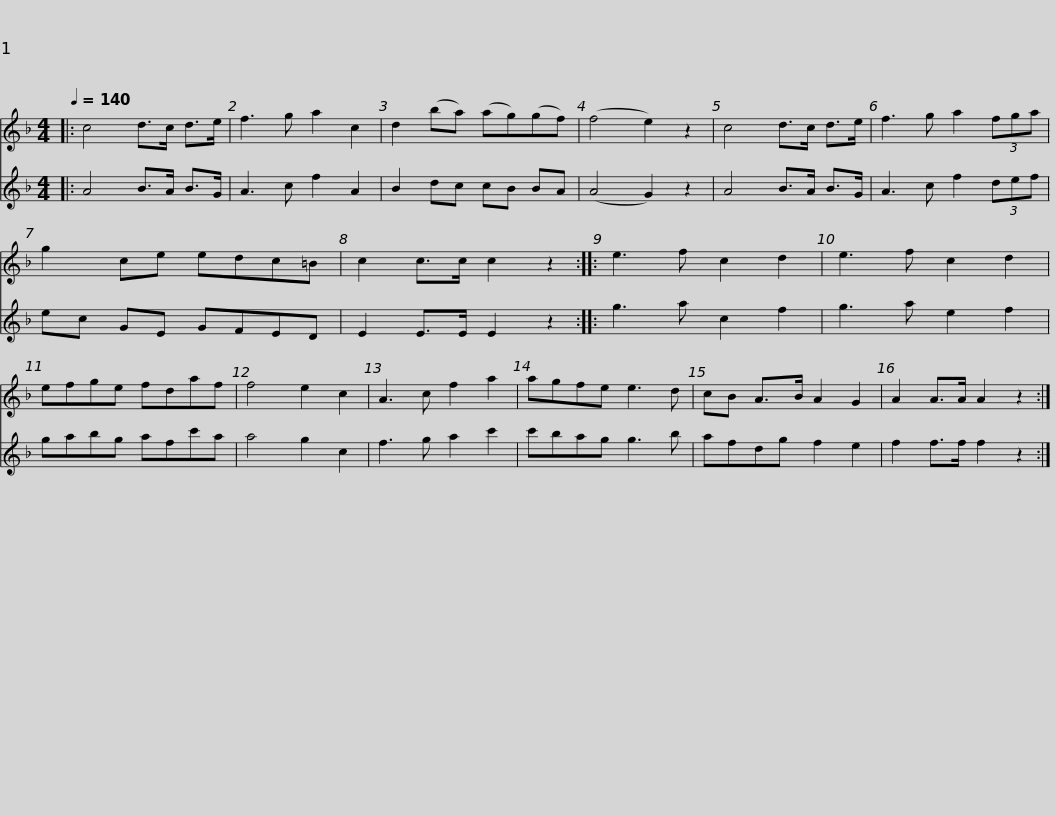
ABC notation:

X:1
%%score 1 2
L:1/8
Q:1/4=140
M:4/4
I:linebreak $
K:F
V:1 treble
V:2 treble
V:1
|: c4 d>c d>e | f3 g a2 c2 | d2 (ba) (ag)(gf) | (f4 e2) z2 | c4 d>c d>e | %5
 f3 g a2 (3fga |$ g2 ce edc=B | c2 c>c c2 z2 :: e3 f c2 d2 | e3 f c2 d2 | %10
 efge fdaf | f4 e2 c2 | A3 c f2 a2 |$ agfe e3 d | cB A>B A2 G2 | %15
 A2 A>A A2 z2 :| %16
V:2
|: A4 B>A B>G | A3 c f2 A2 | B2 dc cB BA | (A4 G2) z2 | A4 B>A B>G | %5
 A3 c f2 (3def |$ ec GE GFED | E2 E>E E2 z2 :: g3 a c2 f2 | g3 a e2 f2 | %10
 gabg afc'a | a4 g2 c2 | f3 g a2 c'2 |$ c'bag g3 b | afdg f2 e2 | %15
 f2 f>f f2 z2 :| %16
